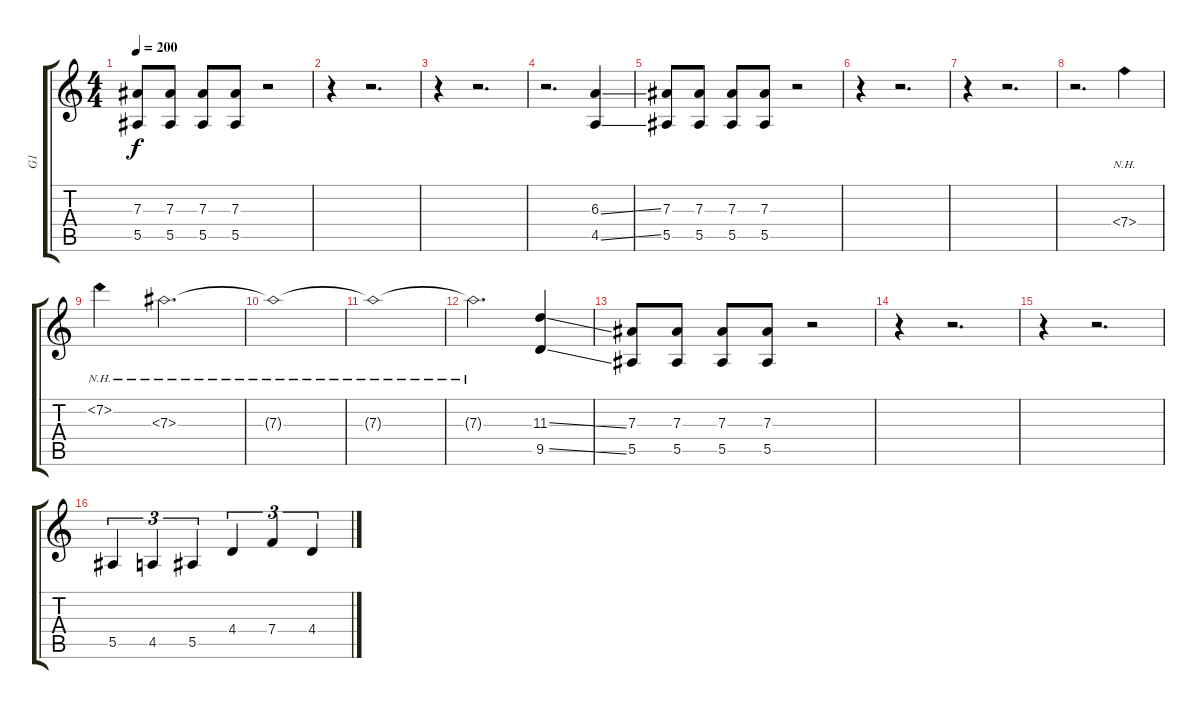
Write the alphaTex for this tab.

\track ("G1" "G1") {instrument distortionguitar}
\staff {score tabs}
\tuning (C4 G3 Eb3 Bb2 F2 C2) {hide}
\ts (4 4)
\tempo 200
\clef g2
\ks c
(7.3 5.5).8{dy f} (7.3 5.5).8 (7.3 5.5).8 (7.3 5.5).8 r.2 |
r.4 r.2{d} |
r.4 r.2{d} |
r.2{d} (6.3{ss} 4.5{ss}).4 |
(7.3 5.5).8 (7.3 5.5).8 (7.3 5.5).8 (7.3 5.5).8 r.2 |
r.4 r.2{d} |
r.4 r.2{d} |
r.2{d} 7.4{nh}.4 |
7.2{nh}.4 7.3{nh}.2{d} |
7.3{nh t}.1 |
7.3{nh t}.1 |
7.3{nh t}.2{d} (11.3{ss} 9.5{ss}).4 |
(7.3 5.5).8 (7.3 5.5).8 (7.3 5.5).8 (7.3 5.5).8 r.2 |
r.4 r.2{d} |
r.4 r.2{d} |
5.5.4{tu (3 2)} 4.5.4{tu (3 2)} 5.5.4{tu (3 2)} 4.4.4{tu (3 2)} 7.4.4{tu (3 2)} 4.4.4{tu (3 2)}
